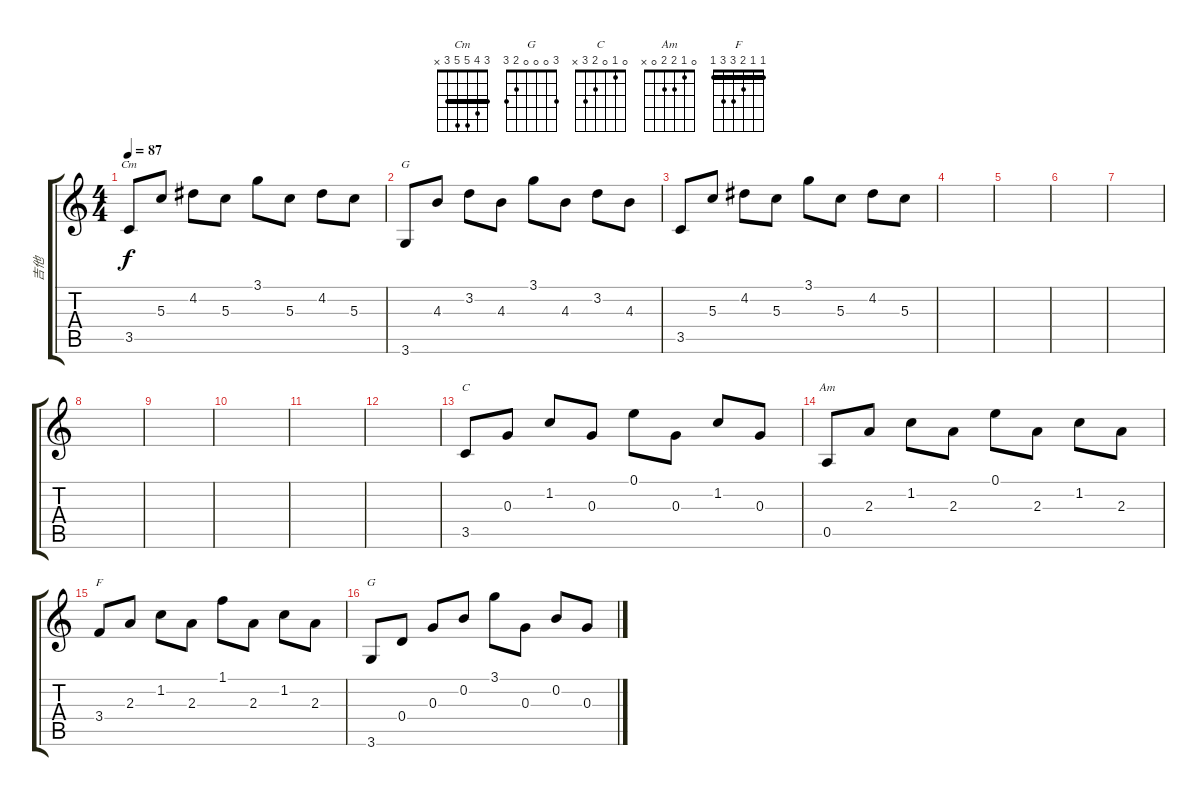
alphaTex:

\track ("吉他" "吉他") {instrument acousticguitarnylon}
\staff {score tabs}
\tuning (E4 B3 G3 D3 A2 E2) {hide}
\chord ("Cm" 3 4 5 5 3 x) {barre 3}
\chord ("G" 3 3 4 5 5 3) {barre 3}
\chord ("C" 0 1 0 2 3 x)
\chord ("Am" 0 1 2 2 0 x)
\chord ("F" 1 1 2 3 3 1) {barre 1}
\chord ("G" 3 0 0 0 2 3)
\ts (4 4)
\tempo 87
\clef g2
\ks c
3.5.8{ch "Cm" dy f} 5.3.8 4.2.8 5.3.8 3.1.8 5.3.8 4.2.8 5.3.8 |
3.6.8{ch "G"} 4.3.8 3.2.8 4.3.8 3.1.8 4.3.8 3.2.8 4.3.8 |
3.5.8 5.3.8 4.2.8 5.3.8 3.1.8 5.3.8 4.2.8 5.3.8 |
|
|
|
|
|
|
|
|
|
3.5.8{ch "C"} 0.3.8 1.2.8 0.3.8 0.1.8 0.3.8 1.2.8 0.3.8 |
0.5.8{ch "Am"} 2.3.8 1.2.8 2.3.8 0.1.8 2.3.8 1.2.8 2.3.8 |
3.4.8{ch "F"} 2.3.8 1.2.8 2.3.8 1.1.8 2.3.8 1.2.8 2.3.8 |
3.6.8{ch "G"} 0.4.8 0.3.8 0.2.8 3.1.8 0.3.8 0.2.8 0.3.8
